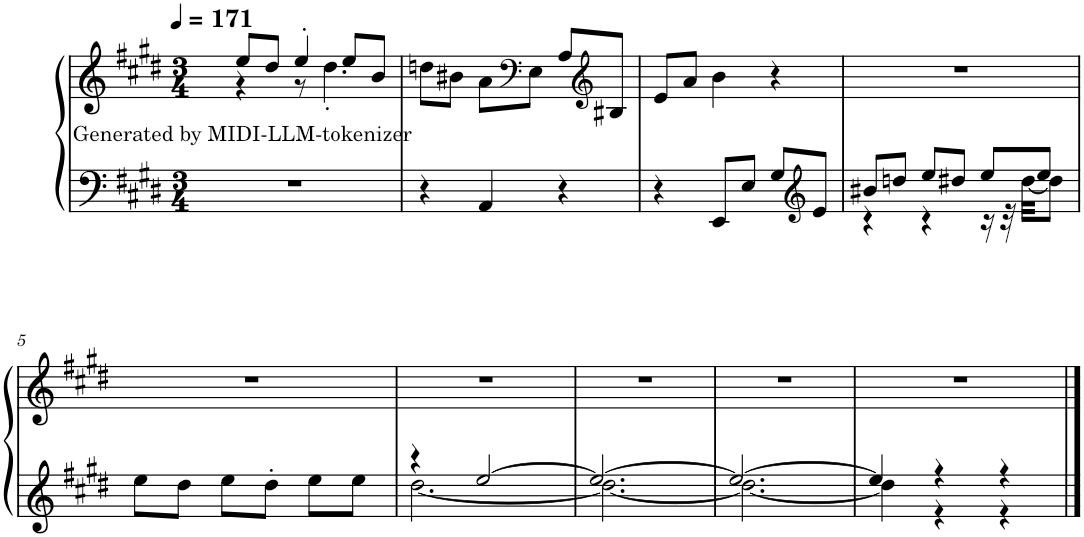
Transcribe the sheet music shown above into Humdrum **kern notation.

**kern	**kern	**text
*part1	*part1	*part1
*staff2	*staff1	*staff1
*I"Piano	*	*
*I'Pno.	*	*
*clefF4	*clefG2	*
*k[f#c#g#d#]	*k[f#c#g#d#]	*
*M3/4	*M3/4	*
*MM171	*MM171	*
=1	=1	=1
!	!	!LO:LY:b
*	*^	*
2.r	8ee/L	4r	Generated by MIDI-LLM-tokenizer
.	8dd#/J	.	.
.	4ee'/	8r	.
.	.	4.dd#'\	.
.	8ee/L	.	.
.	8b/J	.	.
*	*v	*v	*
=2	=2	=2
4r	8ddn\L	.
.	8b#X\J	.
4AA/	8a\L	.
*	*clefF4	*
.	8E\J	.
4r	8A/L	.
*	*clefG2	*
.	8B#X/J	.
=3	=3	=3
4r	8e/L	.
.	8a/J	.
8EE/L	4b\	.
8E/J	.	.
8G#/L	4r	.
*clefG2	*	*
8e/J	.	.
=4	=4	=4
*^	*	*
8b#X/L	4r	2.r	.
8ddn/J	.	.	.
8ee/L	4r	.	.
8dd#X/J	.	.	.
8ee/L	16r	.	.
.	32r	.	.
.	[32dd#\KKL	.	.
8ee/J	8dd#\J]	.	.
*v	*v	*	*
!!LO:LB:g=z
=5	=5	=5
8ee\L	2.r	.
8dd#\J	.	.
8ee\L	.	.
8dd#'\J	.	.
8ee\L	.	.
8ee\J	.	.
=6	=6	=6
*^	*	*
4r	[2.dd#\	2.r	.
[2ee/	.	.	.
=7	=7	=7	=7
2.ee/_	2.dd#\_	2.r	.
=8	=8	=8	=8
2.ee/_	2.dd#\_	2.r	.
=9	=9	=9	=9
4ee/]	4dd#\]	2.r	.
4r	4r	.	.
4r	4r	.	.
*v	*v	*	*
==	==	==
*-	*-	*-
